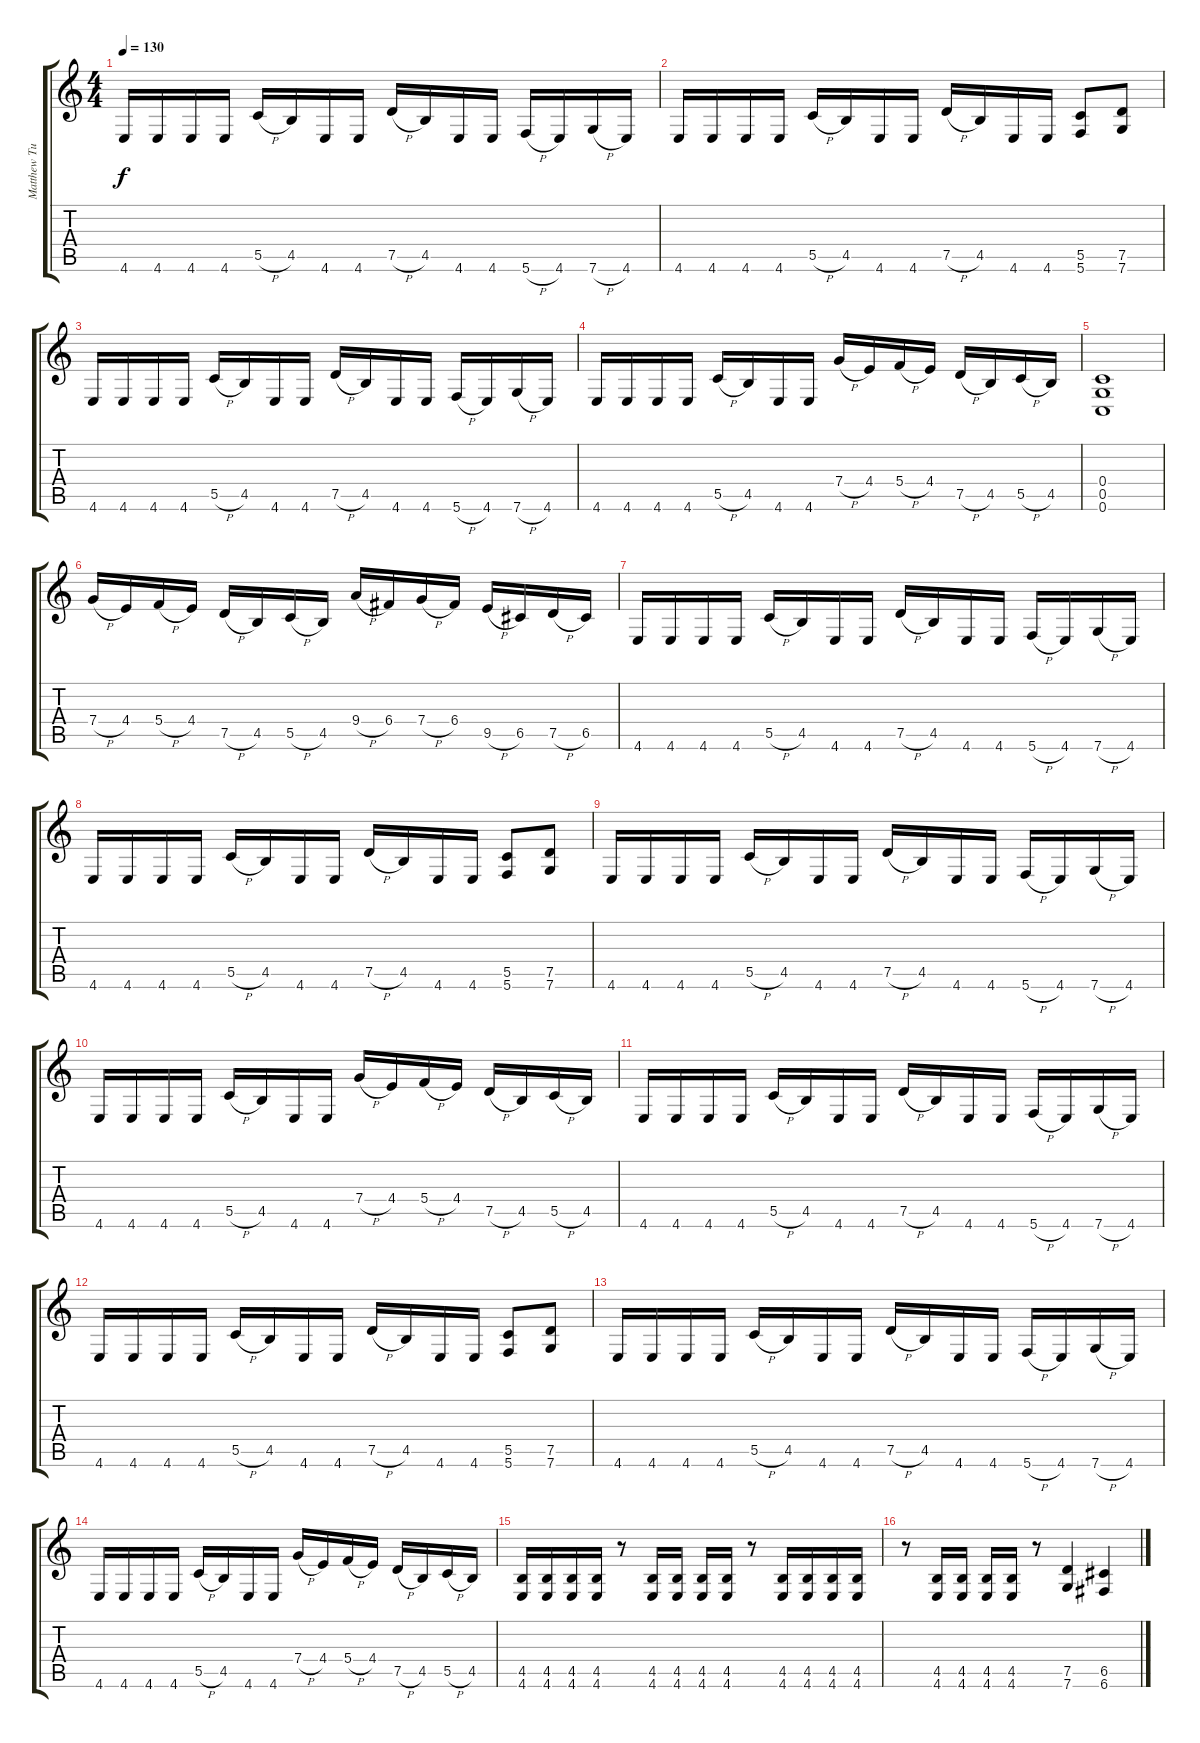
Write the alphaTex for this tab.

\track ("Matthew Tuck" "Matthew Tu") {instrument overdrivenguitar}
\staff {score tabs}
\tuning (D4 A3 F3 C3 G2 C2) {hide}
\ts (4 4)
\tempo 130
\clef g2
\ks c
4.6.16{dy f} 4.6.16 4.6.16 4.6.16 5.5{h}.16 4.5.16 4.6.16 4.6.16 7.5{h}.16 4.5.16 4.6.16 4.6.16 5.6{h}.16 4.6.16 7.6{h}.16 4.6.16 |
4.6.16 4.6.16 4.6.16 4.6.16 5.5{h}.16 4.5.16 4.6.16 4.6.16 7.5{h}.16 4.5.16 4.6.16 4.6.16 (5.5 5.6).8 (7.5 7.6).8 |
4.6.16 4.6.16 4.6.16 4.6.16 5.5{h}.16 4.5.16 4.6.16 4.6.16 7.5{h}.16 4.5.16 4.6.16 4.6.16 5.6{h}.16 4.6.16 7.6{h}.16 4.6.16 |
4.6.16 4.6.16 4.6.16 4.6.16 5.5{h}.16 4.5.16 4.6.16 4.6.16 7.4{h}.16 4.4.16 5.4{h}.16 4.4.16 7.5{h}.16 4.5.16 5.5{h}.16 4.5.16 |
(0.4 0.5 0.6).1 |
7.4{h}.16 4.4.16 5.4{h}.16 4.4.16 7.5{h}.16 4.5.16 5.5{h}.16 4.5.16 9.4{h}.16 6.4.16 7.4{h}.16 6.4.16 9.5{h}.16 6.5.16 7.5{h}.16 6.5.16 |
4.6.16 4.6.16 4.6.16 4.6.16 5.5{h}.16 4.5.16 4.6.16 4.6.16 7.5{h}.16 4.5.16 4.6.16 4.6.16 5.6{h}.16 4.6.16 7.6{h}.16 4.6.16 |
4.6.16 4.6.16 4.6.16 4.6.16 5.5{h}.16 4.5.16 4.6.16 4.6.16 7.5{h}.16 4.5.16 4.6.16 4.6.16 (5.5 5.6).8 (7.5 7.6).8 |
4.6.16 4.6.16 4.6.16 4.6.16 5.5{h}.16 4.5.16 4.6.16 4.6.16 7.5{h}.16 4.5.16 4.6.16 4.6.16 5.6{h}.16 4.6.16 7.6{h}.16 4.6.16 |
4.6.16 4.6.16 4.6.16 4.6.16 5.5{h}.16 4.5.16 4.6.16 4.6.16 7.4{h}.16 4.4.16 5.4{h}.16 4.4.16 7.5{h}.16 4.5.16 5.5{h}.16 4.5.16 |
4.6.16 4.6.16 4.6.16 4.6.16 5.5{h}.16 4.5.16 4.6.16 4.6.16 7.5{h}.16 4.5.16 4.6.16 4.6.16 5.6{h}.16 4.6.16 7.6{h}.16 4.6.16 |
4.6.16 4.6.16 4.6.16 4.6.16 5.5{h}.16 4.5.16 4.6.16 4.6.16 7.5{h}.16 4.5.16 4.6.16 4.6.16 (5.5 5.6).8 (7.5 7.6).8 |
4.6.16 4.6.16 4.6.16 4.6.16 5.5{h}.16 4.5.16 4.6.16 4.6.16 7.5{h}.16 4.5.16 4.6.16 4.6.16 5.6{h}.16 4.6.16 7.6{h}.16 4.6.16 |
4.6.16 4.6.16 4.6.16 4.6.16 5.5{h}.16 4.5.16 4.6.16 4.6.16 7.4{h}.16 4.4.16 5.4{h}.16 4.4.16 7.5{h}.16 4.5.16 5.5{h}.16 4.5.16 |
(4.5 4.6).16 (4.5 4.6).16 (4.5 4.6).16 (4.5 4.6).16 r.8 (4.5 4.6).16 (4.5 4.6).16 (4.5 4.6).16 (4.5 4.6).16 r.8 (4.5 4.6).16 (4.5 4.6).16 (4.5 4.6).16 (4.5 4.6).16 |
r.8 (4.5 4.6).16 (4.5 4.6).16 (4.5 4.6).16 (4.5 4.6).16 r.8 (7.5 7.6).4 (6.5 6.6).4
